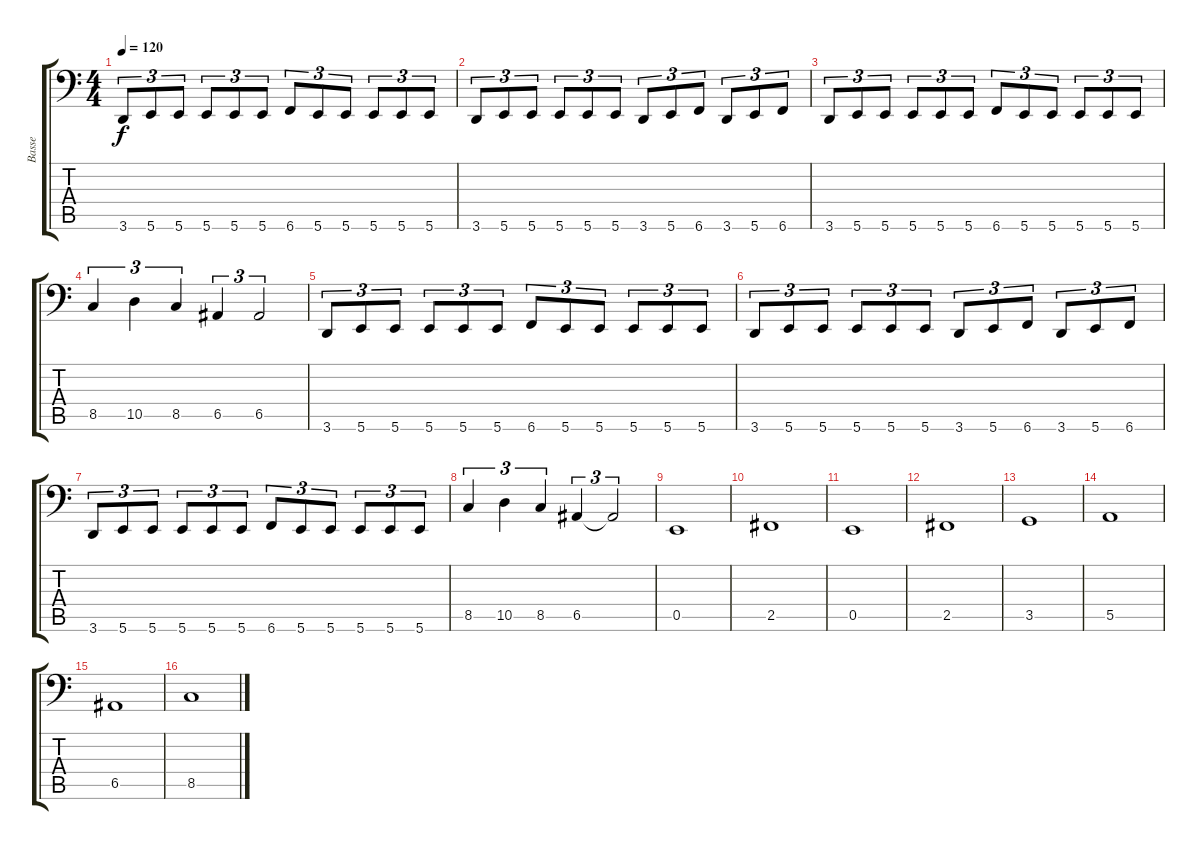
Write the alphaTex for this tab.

\track ("Basse" "Basse") {instrument electricbassfinger}
\staff {score tabs}
\tuning (C3 G2 D2 A1 E1 B0) {hide}
\ts (4 4)
\tempo 120
\clef f4
\ks c
3.6.8{tu (3 2) dy f} 5.6.8{tu (3 2)} 5.6.8{tu (3 2)} 5.6.8{tu (3 2)} 5.6.8{tu (3 2)} 5.6.8{tu (3 2)} 6.6.8{tu (3 2)} 5.6.8{tu (3 2)} 5.6.8{tu (3 2)} 5.6.8{tu (3 2)} 5.6.8{tu (3 2)} 5.6.8{tu (3 2)} |
3.6.8{tu (3 2)} 5.6.8{tu (3 2)} 5.6.8{tu (3 2)} 5.6.8{tu (3 2)} 5.6.8{tu (3 2)} 5.6.8{tu (3 2)} 3.6.8{tu (3 2)} 5.6.8{tu (3 2)} 6.6.8{tu (3 2)} 3.6.8{tu (3 2)} 5.6.8{tu (3 2)} 6.6.8{tu (3 2)} |
3.6.8{tu (3 2)} 5.6.8{tu (3 2)} 5.6.8{tu (3 2)} 5.6.8{tu (3 2)} 5.6.8{tu (3 2)} 5.6.8{tu (3 2)} 6.6.8{tu (3 2)} 5.6.8{tu (3 2)} 5.6.8{tu (3 2)} 5.6.8{tu (3 2)} 5.6.8{tu (3 2)} 5.6.8{tu (3 2)} |
8.5.4{tu (3 2)} 10.5.4{tu (3 2)} 8.5.4{tu (3 2)} 6.5.4{tu (3 2)} 6.5.2{tu (3 2)} |
3.6.8{tu (3 2)} 5.6.8{tu (3 2)} 5.6.8{tu (3 2)} 5.6.8{tu (3 2)} 5.6.8{tu (3 2)} 5.6.8{tu (3 2)} 6.6.8{tu (3 2)} 5.6.8{tu (3 2)} 5.6.8{tu (3 2)} 5.6.8{tu (3 2)} 5.6.8{tu (3 2)} 5.6.8{tu (3 2)} |
3.6.8{tu (3 2)} 5.6.8{tu (3 2)} 5.6.8{tu (3 2)} 5.6.8{tu (3 2)} 5.6.8{tu (3 2)} 5.6.8{tu (3 2)} 3.6.8{tu (3 2)} 5.6.8{tu (3 2)} 6.6.8{tu (3 2)} 3.6.8{tu (3 2)} 5.6.8{tu (3 2)} 6.6.8{tu (3 2)} |
3.6.8{tu (3 2)} 5.6.8{tu (3 2)} 5.6.8{tu (3 2)} 5.6.8{tu (3 2)} 5.6.8{tu (3 2)} 5.6.8{tu (3 2)} 6.6.8{tu (3 2)} 5.6.8{tu (3 2)} 5.6.8{tu (3 2)} 5.6.8{tu (3 2)} 5.6.8{tu (3 2)} 5.6.8{tu (3 2)} |
8.5.4{tu (3 2)} 10.5.4{tu (3 2)} 8.5.4{tu (3 2)} 6.5.4{tu (3 2)} 6.5{t}.2{tu (3 2)} |
0.5.1 |
2.5.1 |
0.5.1 |
2.5.1 |
3.5.1 |
5.5.1 |
6.5.1 |
8.5.1
